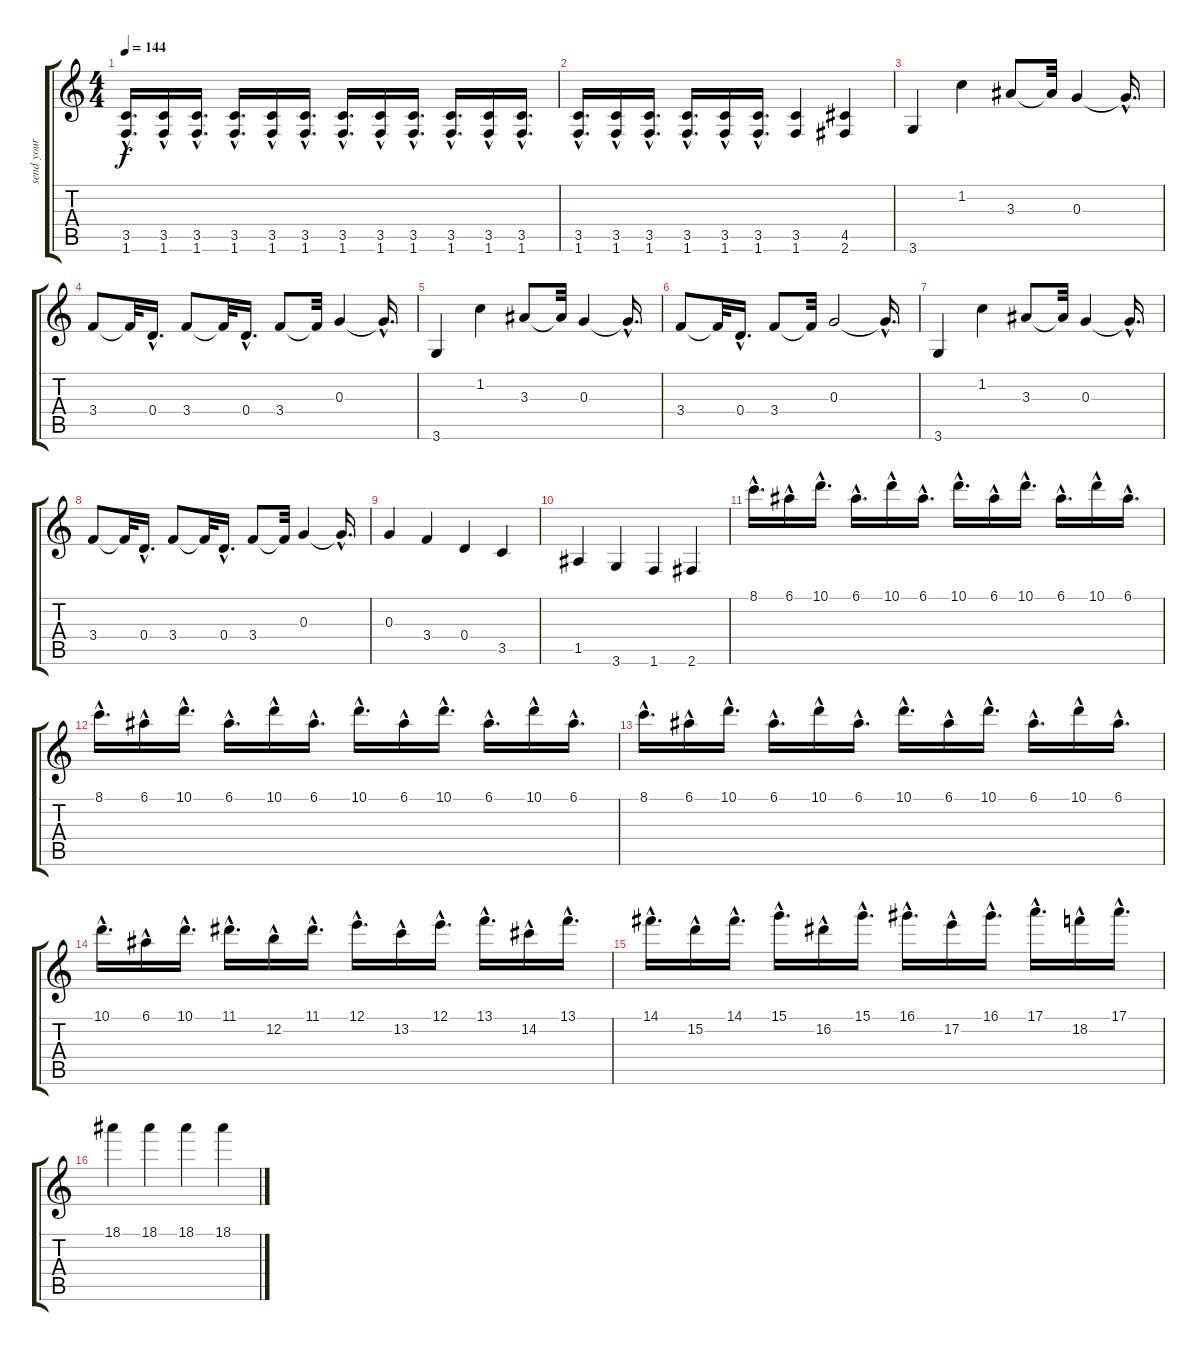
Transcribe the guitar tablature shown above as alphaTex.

\track ("send your comments" "send your ") {instrument distortionguitar}
\staff {score tabs}
\tuning (E4 B3 G3 D3 A2 E2) {hide}
\ts (4 4)
\tempo 144
\clef g2
\ks c
(3.5{hac} 1.6{hac}).16{d dy f} (3.5{hac} 1.6{hac}).16 (3.5{hac} 1.6{hac}).16{d} (3.5{hac} 1.6{hac}).16{d} (3.5{hac} 1.6{hac}).16 (3.5{hac} 1.6{hac}).16{d} (3.5{hac} 1.6{hac}).16{d} (3.5{hac} 1.6{hac}).16 (3.5{hac} 1.6{hac}).16{d} (3.5{hac} 1.6{hac}).16{d} (3.5{hac} 1.6{hac}).16 (3.5{hac} 1.6{hac}).16{d} |
(3.5{hac} 1.6{hac}).16{d} (3.5{hac} 1.6{hac}).16 (3.5{hac} 1.6{hac}).16{d} (3.5{hac} 1.6{hac}).16{d} (3.5{hac} 1.6{hac}).16 (3.5{hac} 1.6{hac}).16{d} (3.5 1.6).4 (4.5 2.6).4 |
3.6.4 1.2.4 3.3.8 3.3{t}.32 0.3.4 0.3{hac t}.16{d} |
3.4.8 3.4{t}.32 0.4{hac}.16{d} 3.4.8 3.4{t}.32 0.4{hac}.16{d} 3.4.8 3.4{t}.32 0.3.4 0.3{hac t}.16{d} |
3.6.4 1.2.4 3.3.8 3.3{t}.32 0.3.4 0.3{hac t}.16{d} |
3.4.8 3.4{t}.32 0.4{hac}.16{d} 3.4.8 3.4{t}.32 0.3.2 0.3{hac t}.16{d} |
3.6.4 1.2.4 3.3.8 3.3{t}.32 0.3.4 0.3{hac t}.16{d} |
3.4.8 3.4{t}.32 0.4{hac}.16{d} 3.4.8 3.4{t}.32 0.4{hac}.16{d} 3.4.8 3.4{t}.32 0.3.4 0.3{hac t}.16{d} |
0.3.4 3.4.4 0.4.4 3.5.4 |
1.5.4 3.6.4 1.6.4 2.6.4 |
8.1{hac}.16{d} 6.1{hac}.16 10.1{hac}.16{d} 6.1{hac}.16{d} 10.1{hac}.16 6.1{hac}.16{d} 10.1{hac}.16{d} 6.1{hac}.16 10.1{hac}.16{d} 6.1{hac}.16{d} 10.1{hac}.16 6.1{hac}.16{d} |
8.1{hac}.16{d} 6.1{hac}.16 10.1{hac}.16{d} 6.1{hac}.16{d} 10.1{hac}.16 6.1{hac}.16{d} 10.1{hac}.16{d} 6.1{hac}.16 10.1{hac}.16{d} 6.1{hac}.16{d} 10.1{hac}.16 6.1{hac}.16{d} |
8.1{hac}.16{d} 6.1{hac}.16 10.1{hac}.16{d} 6.1{hac}.16{d} 10.1{hac}.16 6.1{hac}.16{d} 10.1{hac}.16{d} 6.1{hac}.16 10.1{hac}.16{d} 6.1{hac}.16{d} 10.1{hac}.16 6.1{hac}.16{d} |
10.1{hac}.16{d} 6.1{hac}.16 10.1{hac}.16{d} 11.1{hac}.16{d} 12.2{hac}.16 11.1{hac}.16{d} 12.1{hac}.16{d} 13.2{hac}.16 12.1{hac}.16{d} 13.1{hac}.16{d} 14.2{hac}.16 13.1{hac}.16{d} |
14.1{hac}.16{d} 15.2{hac}.16 14.1{hac}.16{d} 15.1{hac}.16{d} 16.2{hac}.16 15.1{hac}.16{d} 16.1{hac}.16{d} 17.2{hac}.16 16.1{hac}.16{d} 17.1{hac}.16{d} 18.2{hac}.16 17.1{hac}.16{d} |
18.1.4 18.1.4 18.1.4 18.1.4
